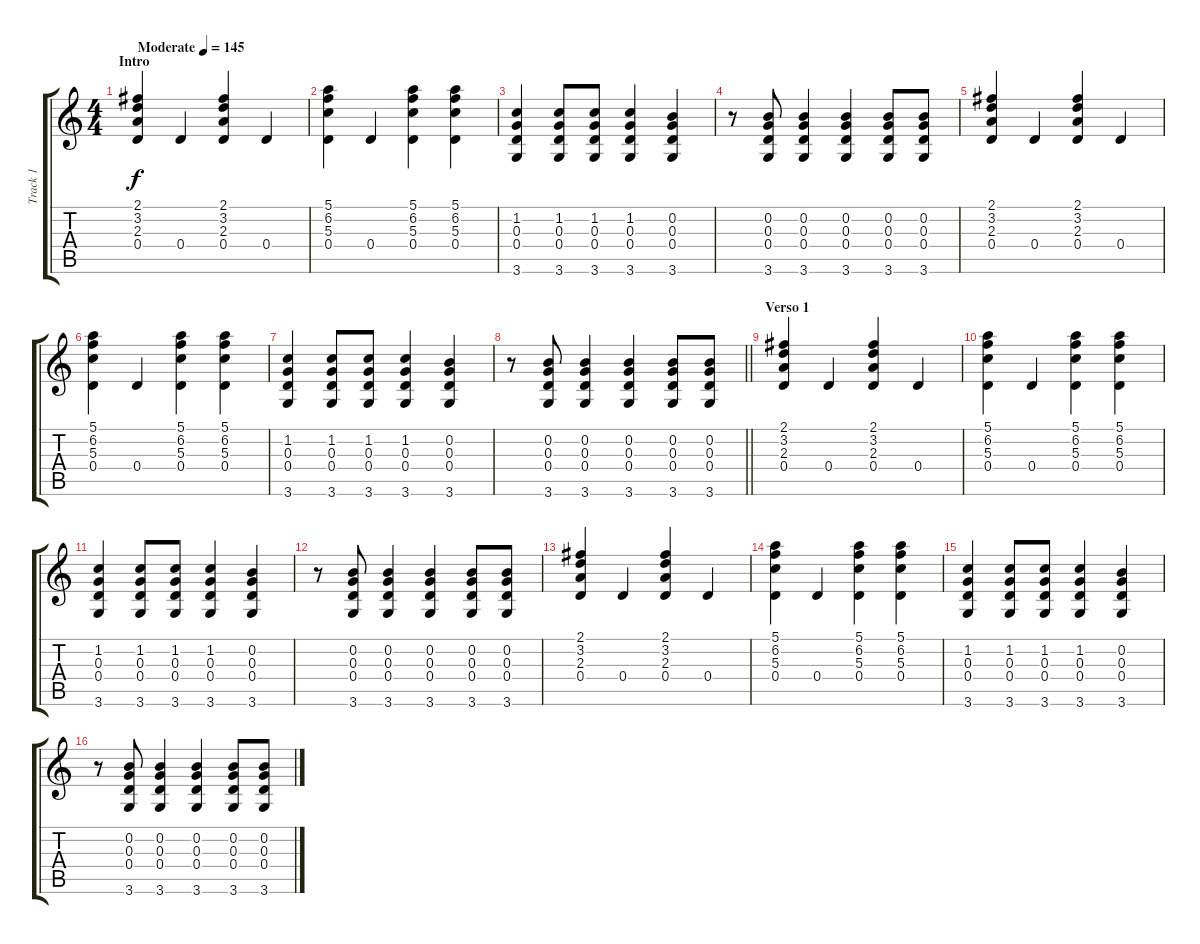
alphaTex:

\track ("Track 1" "Track 1") {instrument acousticguitarsteel}
\staff {score tabs}
\tuning (E4 B3 G3 D3 A2 E2) {hide}
\ts (4 4)
\section ("" "Intro")
\tempo (145 "Moderate")
\clef g2
\ks c
(2.1 3.2 2.3 0.4).4{dy f instrument acousticguitarsteel} 0.4.4 (2.1 3.2 2.3 0.4).4 0.4.4 |
(5.1 6.2 5.3 0.4).4 0.4.4 (5.1 6.2 5.3 0.4).4 (5.1 6.2 5.3 0.4).4 |
(1.2 0.3 0.4 3.6).4 (1.2 0.3 0.4 3.6).8 (1.2 0.3 0.4 3.6).8 (1.2 0.3 0.4 3.6).4 (0.2 0.3 0.4 3.6).4 |
r.8 (0.2 0.3 0.4 3.6).8 (0.2 0.3 0.4 3.6).4 (0.2 0.3 0.4 3.6).4 (0.2 0.3 0.4 3.6).8 (0.2 0.3 0.4 3.6).8 |
(2.1 3.2 2.3 0.4).4 0.4.4 (2.1 3.2 2.3 0.4).4 0.4.4 |
(5.1 6.2 5.3 0.4).4 0.4.4 (5.1 6.2 5.3 0.4).4 (5.1 6.2 5.3 0.4).4 |
(1.2 0.3 0.4 3.6).4 (1.2 0.3 0.4 3.6).8 (1.2 0.3 0.4 3.6).8 (1.2 0.3 0.4 3.6).4 (0.2 0.3 0.4 3.6).4 |
\barLineRight lightlight
r.8 (0.2 0.3 0.4 3.6).8 (0.2 0.3 0.4 3.6).4 (0.2 0.3 0.4 3.6).4 (0.2 0.3 0.4 3.6).8 (0.2 0.3 0.4 3.6).8 |
\section ("" "Verso 1")
(2.1 3.2 2.3 0.4).4 0.4.4 (2.1 3.2 2.3 0.4).4 0.4.4 |
(5.1 6.2 5.3 0.4).4 0.4.4 (5.1 6.2 5.3 0.4).4 (5.1 6.2 5.3 0.4).4 |
(1.2 0.3 0.4 3.6).4 (1.2 0.3 0.4 3.6).8 (1.2 0.3 0.4 3.6).8 (1.2 0.3 0.4 3.6).4 (0.2 0.3 0.4 3.6).4 |
r.8 (0.2 0.3 0.4 3.6).8 (0.2 0.3 0.4 3.6).4 (0.2 0.3 0.4 3.6).4 (0.2 0.3 0.4 3.6).8 (0.2 0.3 0.4 3.6).8 |
(2.1 3.2 2.3 0.4).4 0.4.4 (2.1 3.2 2.3 0.4).4 0.4.4 |
(5.1 6.2 5.3 0.4).4 0.4.4 (5.1 6.2 5.3 0.4).4 (5.1 6.2 5.3 0.4).4 |
(1.2 0.3 0.4 3.6).4 (1.2 0.3 0.4 3.6).8 (1.2 0.3 0.4 3.6).8 (1.2 0.3 0.4 3.6).4 (0.2 0.3 0.4 3.6).4 |
r.8 (0.2 0.3 0.4 3.6).8 (0.2 0.3 0.4 3.6).4 (0.2 0.3 0.4 3.6).4 (0.2 0.3 0.4 3.6).8 (0.2 0.3 0.4 3.6).8
